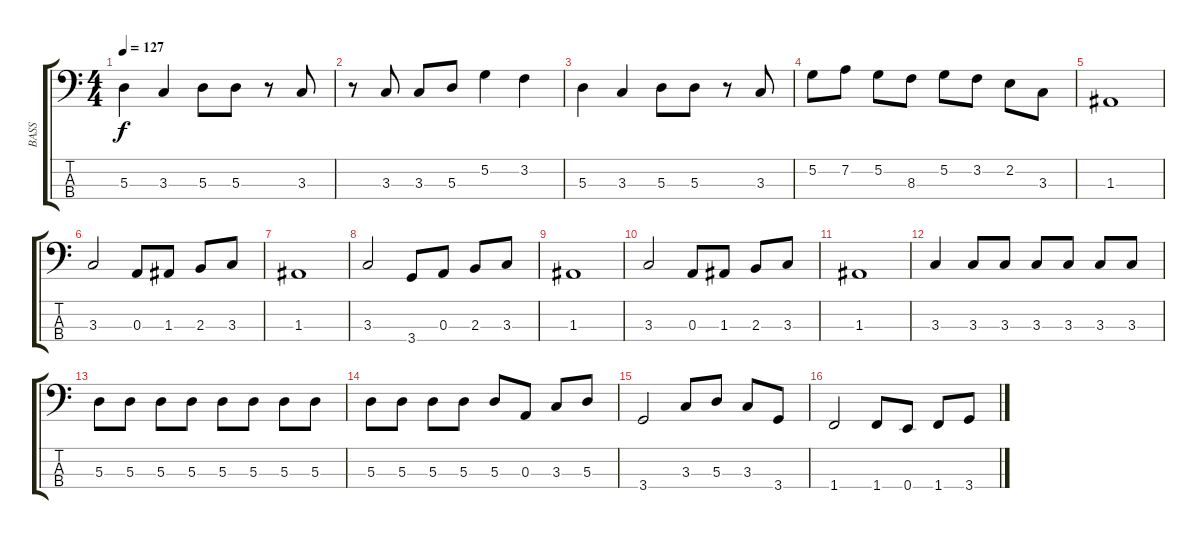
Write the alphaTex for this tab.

\track ("BASS" "BASS") {instrument electricbassfinger}
\staff {score tabs}
\tuning (G2 D2 A1 E1) {hide}
\ts (4 4)
\tempo 127
\clef f4
\ks c
5.3.4{dy f} 3.3.4 5.3.8 5.3.8 r.8 3.3.8 |
r.8 3.3.8 3.3.8 5.3.8 5.2.4 3.2.4 |
5.3.4 3.3.4 5.3.8 5.3.8 r.8 3.3.8 |
5.2.8 7.2.8 5.2.8 8.3.8 5.2.8 3.2.8 2.2.8 3.3.8 |
1.3.1 |
3.3.2 0.3.8 1.3.8 2.3.8 3.3.8 |
1.3.1 |
3.3.2 3.4.8 0.3.8 2.3.8 3.3.8 |
1.3.1 |
3.3.2 0.3.8 1.3.8 2.3.8 3.3.8 |
1.3.1 |
3.3.4 3.3.8 3.3.8 3.3.8 3.3.8 3.3.8 3.3.8 |
5.3.8 5.3.8 5.3.8 5.3.8 5.3.8 5.3.8 5.3.8 5.3.8 |
5.3.8 5.3.8 5.3.8 5.3.8 5.3.8 0.3.8 3.3.8 5.3.8 |
3.4.2 3.3.8 5.3.8 3.3.8 3.4.8 |
1.4.2 1.4.8 0.4.8 1.4.8 3.4.8
